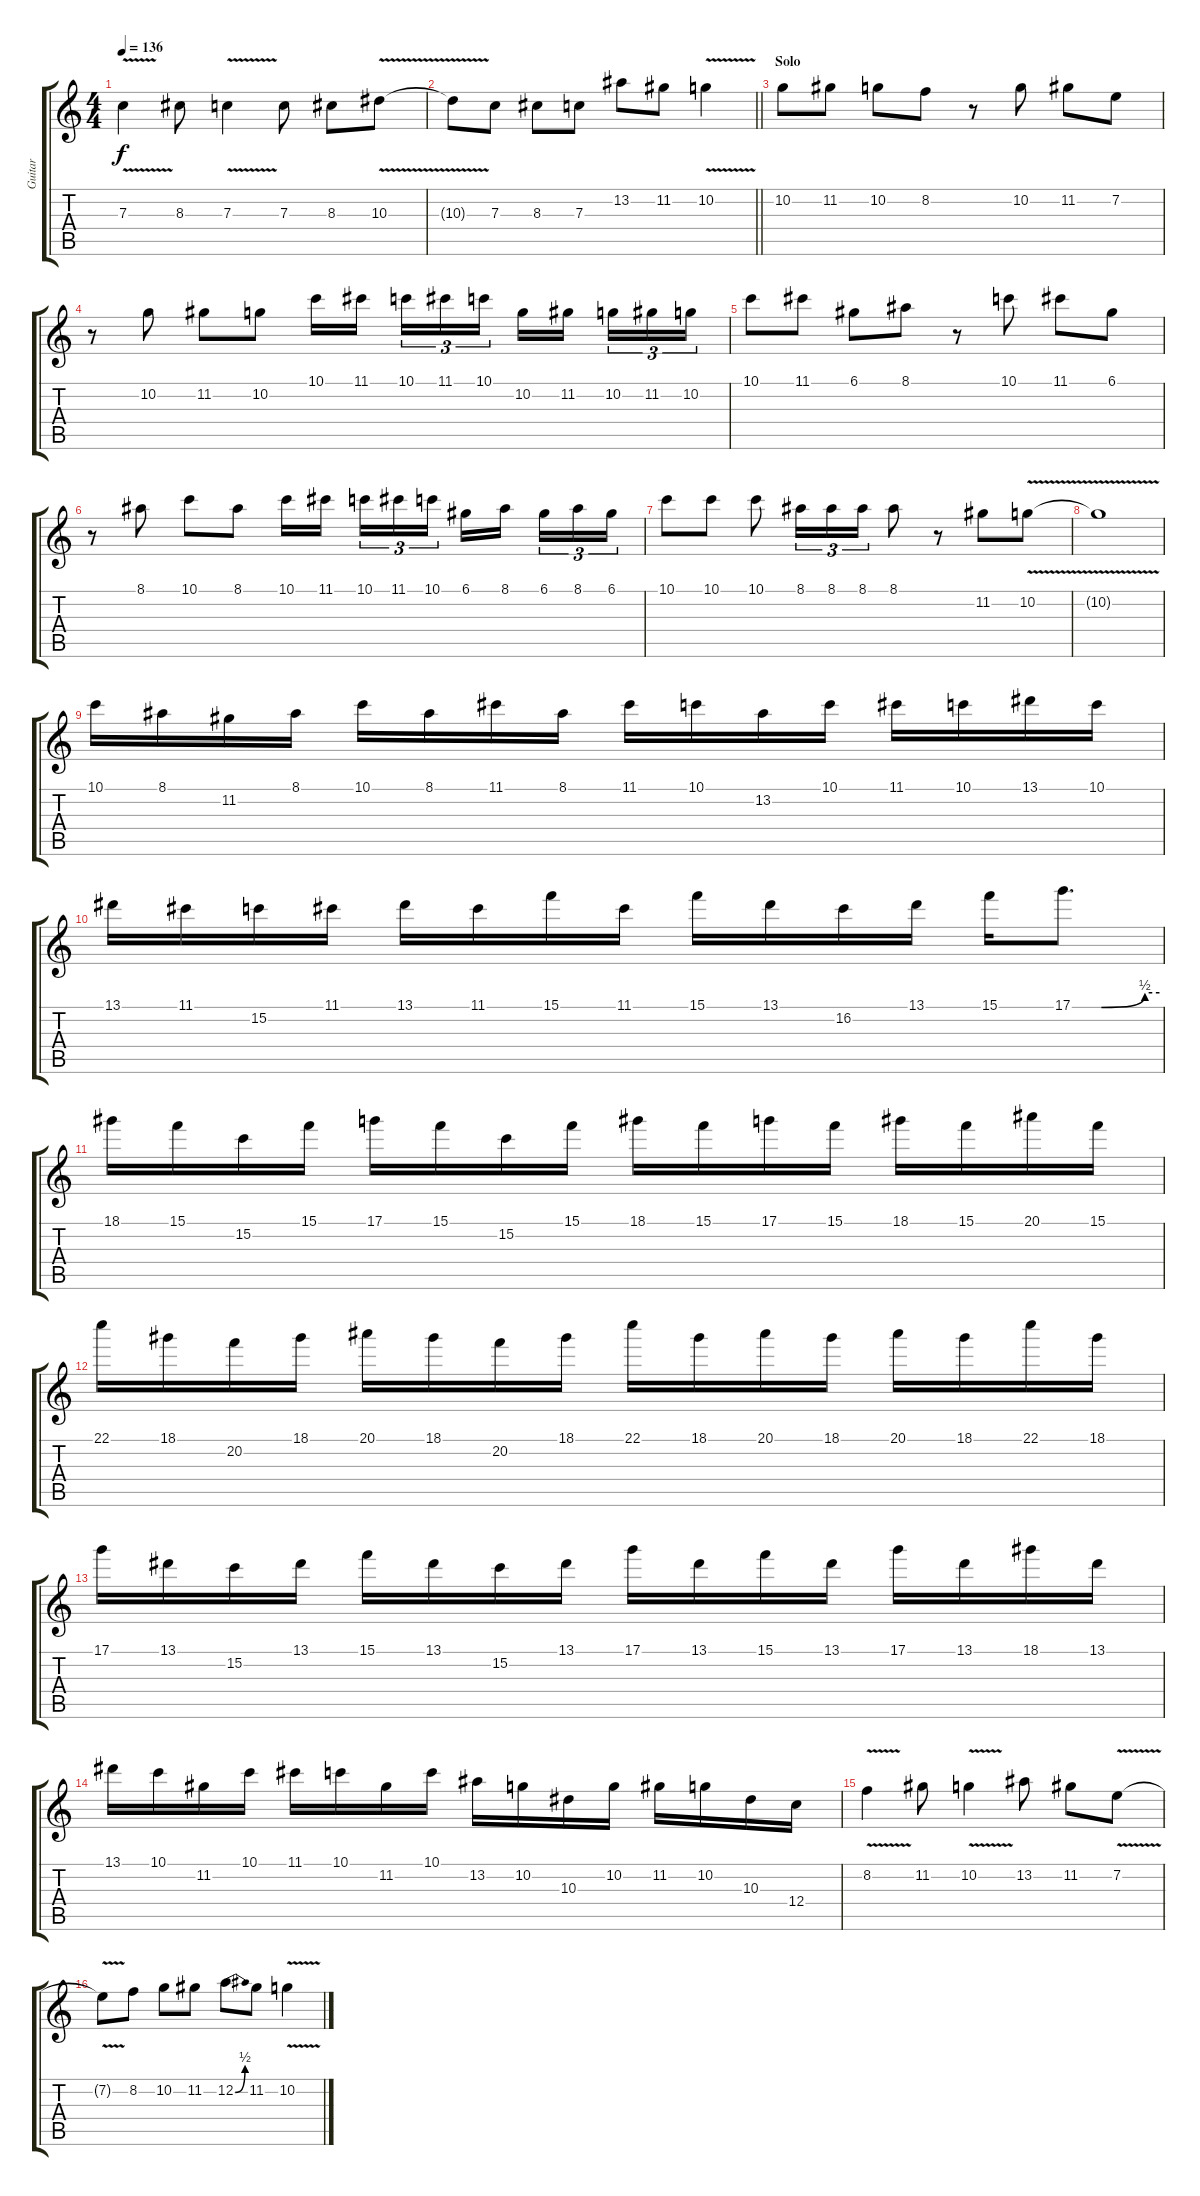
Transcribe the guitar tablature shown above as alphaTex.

\track ("Guitar" "Guitar") {instrument overdrivenguitar}
\staff {score tabs}
\tuning (D4 A3 F3 C3 G2 C2) {hide}
\ts (4 4)
\tempo 136
\clef g2
\ks c
7.3{v}.4{dy f} 8.3.8 7.3{v}.4 7.3.8 8.3.8 10.3{v}.8 |
\barLineRight lightlight
10.3{t}.8 7.3.8 8.3.8 7.3.8 13.2.8 11.2.8 10.2{v}.4 |
\section ("" "Solo")
10.2.8{volume 16} 11.2.8 10.2.8 8.2.8 r.8 10.2.8 11.2.8 7.2.8 |
r.8 10.2.8 11.2.8 10.2.8 10.1.16 11.1.16{beam splitsecondary} 10.1.16{tu (3 2)} 11.1.16{tu (3 2)} 10.1.16{tu (3 2)} 10.2.16 11.2.16{beam splitsecondary} 10.2.16{tu (3 2)} 11.2.16{tu (3 2)} 10.2.16{tu (3 2)} |
10.1.8 11.1.8 6.1.8 8.1.8 r.8 10.1.8 11.1.8 6.1.8 |
r.8 8.1.8 10.1.8 8.1.8 10.1.16 11.1.16{beam splitsecondary} 10.1.16{tu (3 2)} 11.1.16{tu (3 2)} 10.1.16{tu (3 2)} 6.1.16 8.1.16{beam splitsecondary} 6.1.16{tu (3 2)} 8.1.16{tu (3 2)} 6.1.16{tu (3 2)} |
10.1.8 10.1.8 10.1.8 8.1.16{tu (3 2)} 8.1.16{tu (3 2)} 8.1.16{tu (3 2)} 8.1.8 r.8 11.2.8 10.2{v}.8 |
10.2{t}.1 |
10.1.16 8.1.16 11.2.16 8.1.16 10.1.16 8.1.16 11.1.16 8.1.16 11.1.16 10.1.16 13.2.16 10.1.16 11.1.16 10.1.16 13.1.16 10.1.16 |
13.1.16 11.1.16 15.2.16 11.1.16 13.1.16 11.1.16 15.1.16 11.1.16 15.1.16 13.1.16 16.2.16 13.1.16 15.1.16 17.1{be (custom 0 0 20 0 50 2 60 2)}.8{d} |
18.1.16 15.1.16 15.2.16 15.1.16 17.1.16 15.1.16 15.2.16 15.1.16 18.1.16 15.1.16 17.1.16 15.1.16 18.1.16 15.1.16 20.1.16 15.1.16 |
22.1.16 18.1.16 20.2.16 18.1.16 20.1.16 18.1.16 20.2.16 18.1.16 22.1.16 18.1.16 20.1.16 18.1.16 20.1.16 18.1.16 22.1.16 18.1.16 |
17.1.16 13.1.16 15.2.16 13.1.16 15.1.16 13.1.16 15.2.16 13.1.16 17.1.16 13.1.16 15.1.16 13.1.16 17.1.16 13.1.16 18.1.16 13.1.16 |
13.1.16 10.1.16 11.2.16 10.1.16 11.1.16 10.1.16 11.2.16 10.1.16 13.2.16 10.2.16 10.3.16 10.2.16 11.2.16 10.2.16 10.3.16 12.4.16 |
8.2{v}.4 11.2.8 10.2{v}.4 13.2.8 11.2.8 7.2{v}.8 |
7.2{t}.8 8.2.8 10.2.8 11.2.8 12.2{be (bend 0 0 60 2)}.8 11.2.8 10.2{v}.4
